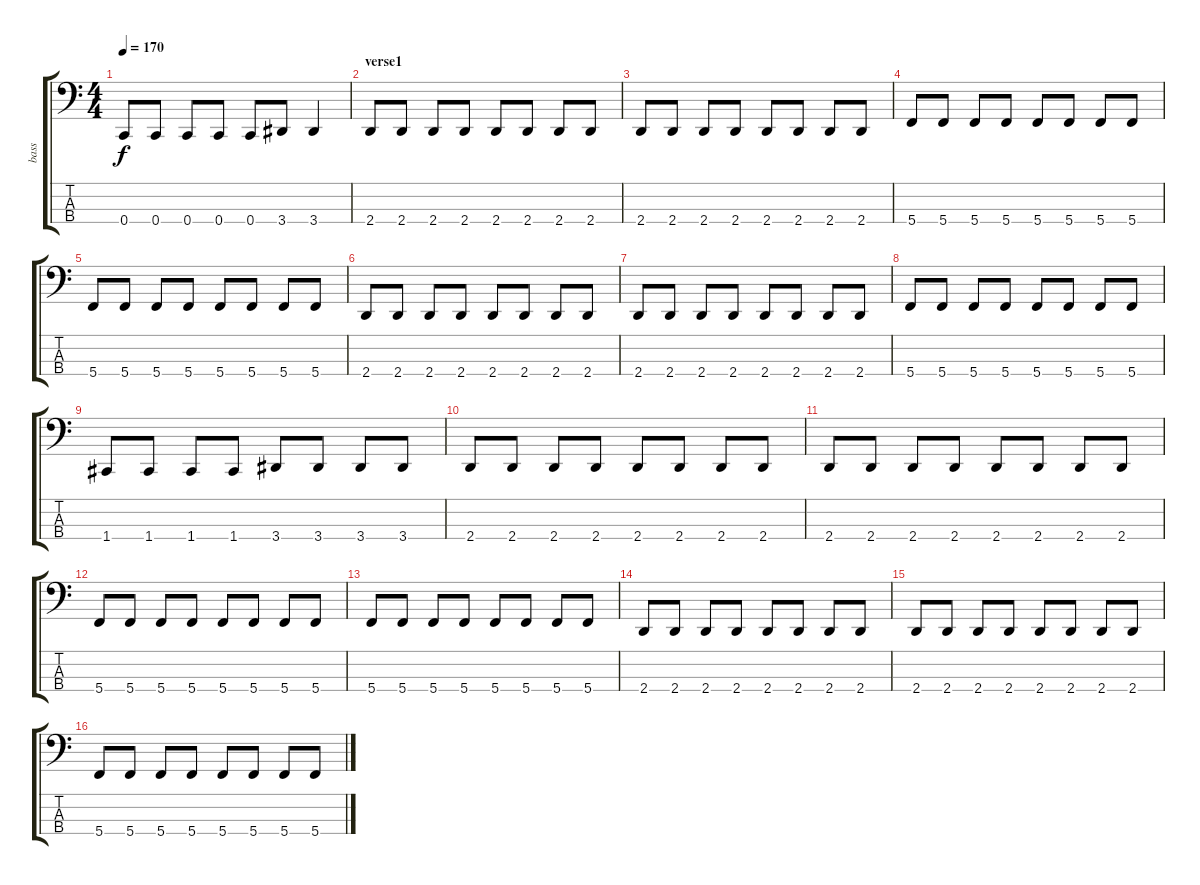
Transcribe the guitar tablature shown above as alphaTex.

\track ("bass" "bass") {instrument electricbassfinger}
\staff {score tabs}
\tuning (Eb2 Bb1 F1 C1) {hide}
\ts (4 4)
\tempo 170
\clef f4
\ks c
0.4.8{dy f} 0.4.8 0.4.8 0.4.8 0.4.8 3.4.8 3.4.4 |
\section ("" "verse1")
2.4.8 2.4.8 2.4.8 2.4.8 2.4.8 2.4.8 2.4.8 2.4.8 |
2.4.8 2.4.8 2.4.8 2.4.8 2.4.8 2.4.8 2.4.8 2.4.8 |
5.4.8 5.4.8 5.4.8 5.4.8 5.4.8 5.4.8 5.4.8 5.4.8 |
5.4.8 5.4.8 5.4.8 5.4.8 5.4.8 5.4.8 5.4.8 5.4.8 |
2.4.8 2.4.8 2.4.8 2.4.8 2.4.8 2.4.8 2.4.8 2.4.8 |
2.4.8 2.4.8 2.4.8 2.4.8 2.4.8 2.4.8 2.4.8 2.4.8 |
5.4.8 5.4.8 5.4.8 5.4.8 5.4.8 5.4.8 5.4.8 5.4.8 |
1.4.8 1.4.8 1.4.8 1.4.8 3.4.8 3.4.8 3.4.8 3.4.8 |
2.4.8 2.4.8 2.4.8 2.4.8 2.4.8 2.4.8 2.4.8 2.4.8 |
2.4.8 2.4.8 2.4.8 2.4.8 2.4.8 2.4.8 2.4.8 2.4.8 |
5.4.8 5.4.8 5.4.8 5.4.8 5.4.8 5.4.8 5.4.8 5.4.8 |
5.4.8 5.4.8 5.4.8 5.4.8 5.4.8 5.4.8 5.4.8 5.4.8 |
2.4.8 2.4.8 2.4.8 2.4.8 2.4.8 2.4.8 2.4.8 2.4.8 |
2.4.8 2.4.8 2.4.8 2.4.8 2.4.8 2.4.8 2.4.8 2.4.8 |
5.4.8 5.4.8 5.4.8 5.4.8 5.4.8 5.4.8 5.4.8 5.4.8
